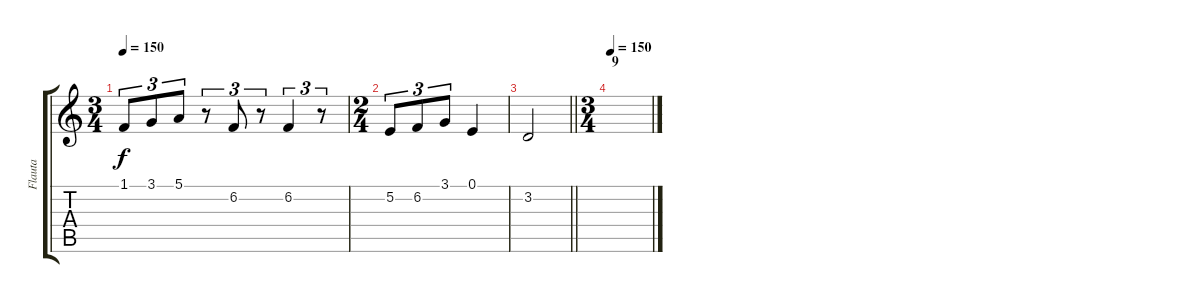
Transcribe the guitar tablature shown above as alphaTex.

\track ("Flauta" "Flauta") {instrument flute}
\staff {score tabs}
\tuning (E4 B3 G3 D3 A2 E2) {hide}
\ts (3 4)
\tempo 150
\clef g2
\ks c
1.1.8{tu (3 2) dy f} 3.1.8{tu (3 2)} 5.1.8{tu (3 2)} r.8{tu (3 2)} 6.2.8{tu (3 2)} r.8{tu (3 2)} 6.2.4{tu (3 2)} r.8{tu (3 2)} |
\ts (2 4)
5.2.8{tu (3 2)} 6.2.8{tu (3 2)} 3.1.8{tu (3 2)} 0.1.4 |
\barLineRight lightlight
3.2.2 |
\ts (3 4)
\section ("" "9")
\tempo 150
